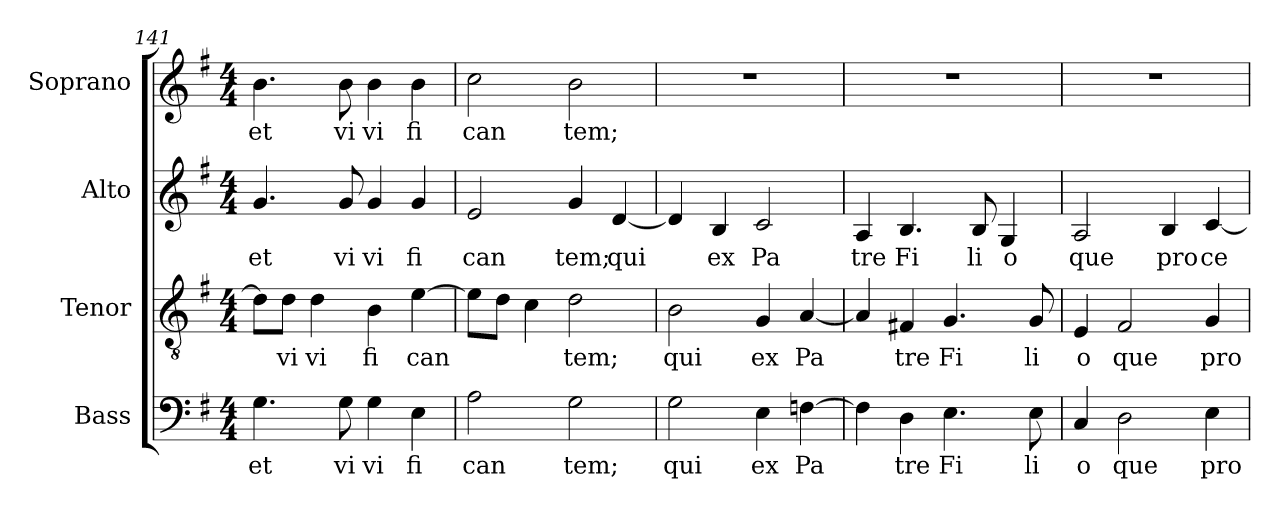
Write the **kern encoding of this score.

**kern	**text	**kern	**text	**kern	**text	**kern	**text
*part4	*part4	*part3	*part3	*part2	*part2	*part1	*part1
*staff4	*staff4	*staff3	*staff3	*staff2	*staff2	*staff1	*staff1
*I"Bass	*	*I"Tenor	*	*I"Alto	*	*I"Soprano	*
*I'B.	*	*I'T.	*	*I'A.	*	*I'S.	*
*clefF4	*	*clefGv2	*	*clefG2	*	*clefG2	*
*	*	*ITrd7c12	*	*	*	*	*
*k[f#]	*	*k[f#]	*	*k[f#]	*	*k[f#]	*
*G:	*	*G:	*	*G:	*	*G:	*
*M4/4	*	*M4/4	*	*M4/4	*	*M4/4	*
=141	=141	=141	=141	=141	=141	=141	=141
!	!LO:LY:b:color=#000000	!	!	!	!	!	!
!	!	!	!	!	!LO:LY:b:color=#000000	!	!
!	!	!	!	!	!	!	!LO:LY:b:color=#000000
4.Gi\	et	8Di\L]	.	4.gi/	et	4.bi\	et
!	!	!	!LO:LY:b:color=#000000	!	!	!	!
.	.	8Di\J	vi	.	.	.	.
!	!	!	!LO:LY:b:color=#000000	!	!	!	!
.	.	4Di\	vi	.	.	.	.
!	!LO:LY:b:color=#000000	!	!	!	!	!	!
!	!	!	!	!	!LO:LY:b:color=#000000	!	!
!	!	!	!	!	!	!	!LO:LY:b:color=#000000
8Gi\	vi	.	.	8gi/	vi	8bi\	vi
!	!LO:LY:b:color=#000000	!	!	!	!	!	!
!	!	!	!LO:LY:b:color=#000000	!	!	!	!
!	!	!	!	!	!LO:LY:b:color=#000000	!	!
!	!	!	!	!	!	!	!LO:LY:b:color=#000000
4Gi\	vi	4BBi\	fi	4gi/	vi	4bi\	vi
!	!LO:LY:b:color=#000000	!	!	!	!	!	!
!	!	!	!LO:LY:b:color=#000000	!	!	!	!
!	!	!	!	!	!LO:LY:b:color=#000000	!	!
!	!	!	!	!	!	!	!LO:LY:b:color=#000000
4Ei\	fi	[4Ei\	can	4gi/	fi	4bi\	fi
=142	=142	=142	=142	=142	=142	=142	=142
!	!LO:LY:b:color=#000000	!	!	!	!	!	!
!	!	!	!	!	!LO:LY:b:color=#000000	!	!
!	!	!	!	!	!	!	!LO:LY:b:color=#000000
2Ai\	can	8Ei\L]	.	2ei/	can	2cci\	can
.	.	8Di\J	.	.	.	.	.
.	.	4Ci\	.	.	.	.	.
!	!LO:LY:b:color=#000000	!	!	!	!	!	!
!	!	!	!LO:LY:b:color=#000000	!	!	!	!
!	!	!	!	!	!LO:LY:b:color=#000000	!	!
!	!	!	!	!	!	!	!LO:LY:b:color=#000000
2Gi\	tem;	2Di\	tem;	4gi/	tem;	2bi\	tem;
!	!	!	!	!	!LO:LY:b:color=#000000	!	!
.	.	.	.	[4di/	qui	.	.
!!LO:LB:g=z
=143	=143	=143	=143	=143	=143	=143	=143
!	!LO:LY:b:color=#000000	!	!	!	!	!	!
!	!	!	!LO:LY:b:color=#000000	!	!	!	!
2Gi\	qui	2BBi\	qui	4di/]	.	1r	.
!	!	!	!	!	!LO:LY:b:color=#000000	!	!
.	.	.	.	4Bi/	ex	.	.
!	!LO:LY:b:color=#000000	!	!	!	!	!	!
!	!	!	!LO:LY:b:color=#000000	!	!	!	!
!	!	!	!	!	!LO:LY:b:color=#000000	!	!
4Ei\	ex	4GGi/	ex	2ci/	Pa	.	.
!	!LO:LY:b:color=#000000	!	!	!	!	!	!
!	!	!	!LO:LY:b:color=#000000	!	!	!	!
[4Fni\	Pa	[4AAi/	Pa	.	.	.	.
=144	=144	=144	=144	=144	=144	=144	=144
!	!	!	!	!	!LO:LY:b:color=#000000	!	!
4Fi\]	.	4AAi/]	.	4Ai/	tre	1r	.
!	!LO:LY:b:color=#000000	!	!	!	!	!	!
!	!	!	!LO:LY:b:color=#000000	!	!	!	!
!	!	!	!	!	!LO:LY:b:color=#000000	!	!
4Di\	tre	4FF#Xi/	tre	4.Bi/	Fi	.	.
!	!LO:LY:b:color=#000000	!	!	!	!	!	!
!	!	!	!LO:LY:b:color=#000000	!	!	!	!
4.Ei\	Fi	4.GGi/	Fi	.	.	.	.
!	!	!	!	!	!LO:LY:b:color=#000000	!	!
.	.	.	.	8Bi/	li	.	.
!	!	!	!	!	!LO:LY:b:color=#000000	!	!
.	.	.	.	4Gi/	o	.	.
!	!LO:LY:b:color=#000000	!	!	!	!	!	!
!	!	!	!LO:LY:b:color=#000000	!	!	!	!
8Ei\	li	8GGi/	li	.	.	.	.
=145	=145	=145	=145	=145	=145	=145	=145
!	!LO:LY:b:color=#000000	!	!	!	!	!	!
!	!	!	!LO:LY:b:color=#000000	!	!	!	!
!	!	!	!	!	!LO:LY:b:color=#000000	!	!
4Ci/	o	4EEi/	o	2Ai/	que	1r	.
!	!LO:LY:b:color=#000000	!	!	!	!	!	!
!	!	!	!LO:LY:b:color=#000000	!	!	!	!
2Di\	que	2FF#i/	que	.	.	.	.
!	!	!	!	!	!LO:LY:b:color=#000000	!	!
.	.	.	.	4Bi/	pro	.	.
!	!LO:LY:b:color=#000000	!	!	!	!	!	!
!	!	!	!LO:LY:b:color=#000000	!	!	!	!
!	!	!	!	!	!LO:LY:b:color=#000000	!	!
4Ei\	pro	4GGi/	pro	[4ci/	ce	.	.
=	=	=	=	=	=	=	=
*-	*-	*-	*-	*-	*-	*-	*-
